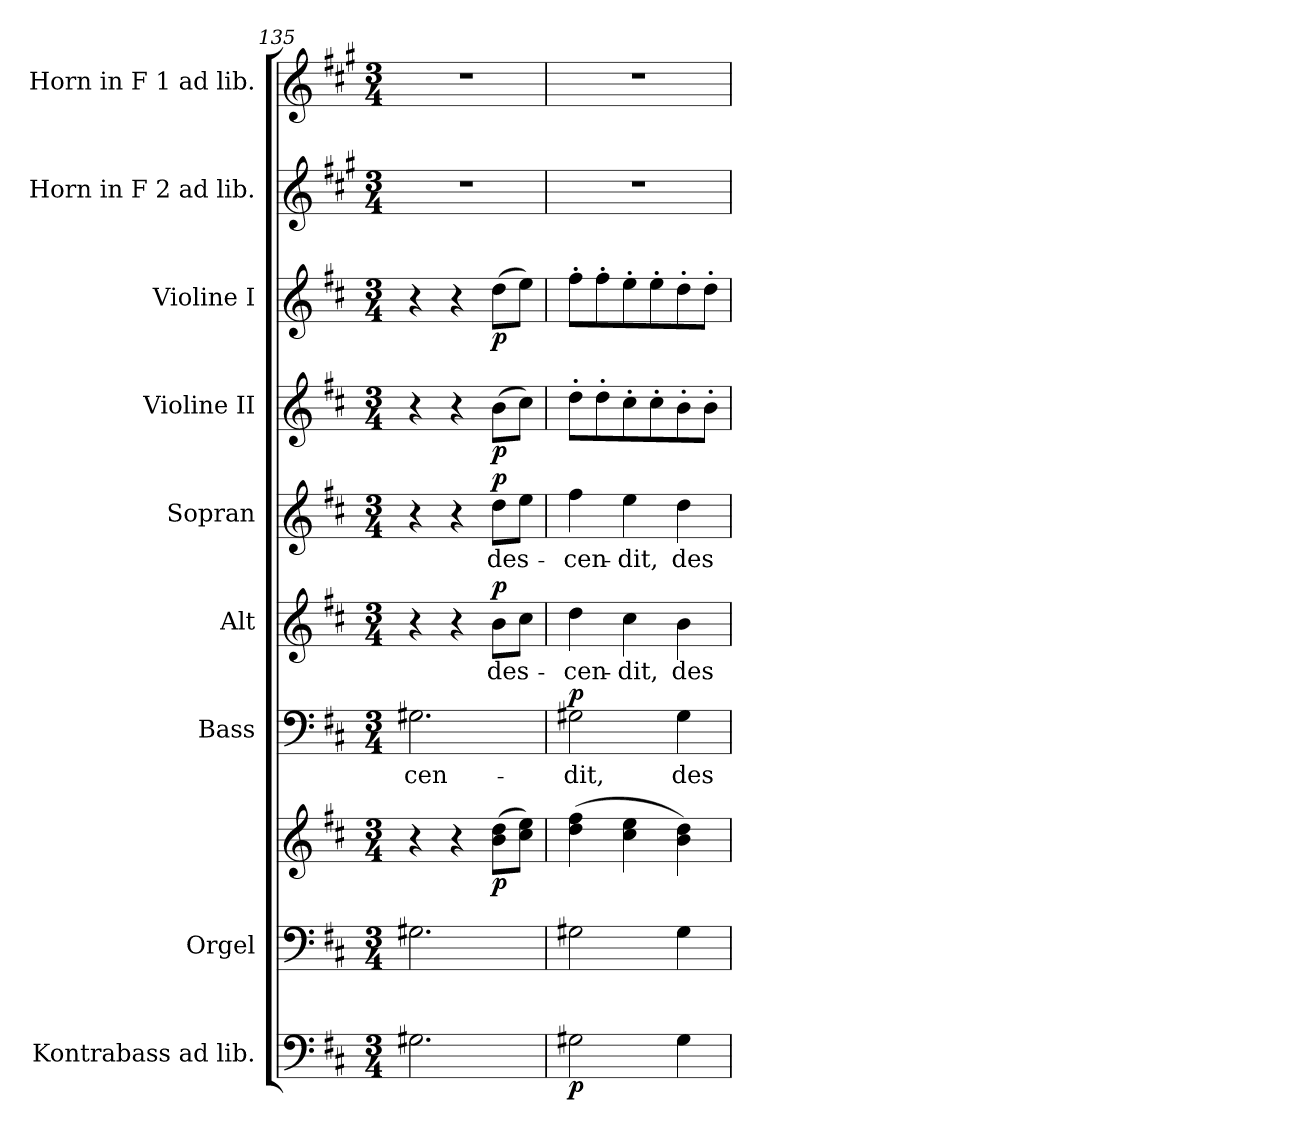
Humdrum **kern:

**kern	**dynam	**kern	**kern	**dynam	**kern	**text	**dynam	**kern	**text	**dynam	**kern	**text	**dynam	**kern	**dynam	**kern	**dynam	**kern	**kern
*part9	*part9	*part8	*part8	*part8	*part7	*part7	*part7	*part6	*part6	*part6	*part5	*part5	*part5	*part4	*part4	*part3	*part3	*part2	*part1
*staff10	*staff10	*staff9	*staff8	*staff8/9	*staff7	*staff7	*staff7	*staff6	*staff6	*staff6	*staff5	*staff5	*staff5	*staff4	*staff4	*staff3	*staff3	*staff2	*staff1
*I"Kontrabass ad lib.	*	*I"Orgel	*	*	*I"Bass	*	*	*I"Alt	*	*	*I"Sopran	*	*	*I"Violine II	*	*I"Violine I	*	*I"Horn in F 2 ad lib.	*I"Horn in F 1 ad lib.
*I'Kb.	*	*I'Org.	*	*	*I'B.	*	*	*I'A.	*	*	*I'S.	*	*	*I'Vl. II	*	*I'Vl. I	*	*	*
*clefF4	*	*clefF4	*clefG2	*	*clefF4	*	*	*clefG2	*	*	*clefG2	*	*	*clefG2	*	*clefG2	*	*clefG2	*clefG2
*ITrd7c12	*	*	*	*	*	*	*	*	*	*	*	*	*	*	*	*	*	*ITrd4c7	*ITrd4c7
*k[f#c#]	*	*k[f#c#]	*k[f#c#]	*	*k[f#c#]	*	*	*k[f#c#]	*	*	*k[f#c#]	*	*	*k[f#c#]	*	*k[f#c#]	*	*k[f#c#]	*k[f#c#]
*D:	*	*D:	*D:	*	*D:	*	*	*D:	*	*	*D:	*	*	*D:	*	*D:	*	*D:	*D:
*M3/4	*	*M3/4	*M3/4	*	*M3/4	*	*	*M3/4	*	*	*M3/4	*	*	*M3/4	*	*M3/4	*	*M3/4	*M3/4
=135	=135	=135	=135	=135	=135	=135	=135	=135	=135	=135	=135	=135	=135	=135	=135	=135	=135	=135	=135
!	!	!	!	!	!	!LO:LY:b	!	!	!	!	!	!	!	!	!	!	!	!	!
2.GG#X\	.	2.G#X\	4r	.	2.G#X\	-cen-	.	4r	.	.	4r	.	.	4r	.	4r	.	2.r	2.r
.	.	.	4r	.	.	.	.	4r	.	.	4r	.	.	4r	.	4r	.	.	.
!	!	!	!	!LO:DY:b	!	!	!	!	!LO:LY:b	!LO:DY:a	!	!LO:LY:b	!LO:DY:a	!	!LO:DY:b	!	!LO:DY:b	!	!
.	.	.	(>8b\ 8dd\L	p	.	.	.	8b\L	des-	p	8dd\L	des-	p	(>8b\L	p	(>8dd\L	p	.	.
.	.	.	8cc#\ 8ee\J)	.	.	.	.	8cc#\J	.	.	8ee\J	.	.	8cc#\J)	.	8ee\J)	.	.	.
=136	=136	=136	=136	=136	=136	=136	=136	=136	=136	=136	=136	=136	=136	=136	=136	=136	=136	=136	=136
!	!LO:DY:b	!	!	!	!	!LO:LY:b	!LO:DY:a	!	!LO:LY:b	!	!	!LO:LY:b	!	!	!	!	!	!	!
2GG#X\	p	2G#X\	(>4dd\ 4ff#\	.	2G#X\	-dit,	p	4dd\	-cen-	.	4ff#\	-cen-	.	8dd'>\L	.	8ff#'>\L	.	2.r	2.r
.	.	.	.	.	.	.	.	.	.	.	.	.	.	8dd'>\	.	8ff#'>\	.	.	.
!	!	!	!	!	!	!	!	!	!LO:LY:b	!	!	!LO:LY:b	!	!	!	!	!	!	!
.	.	.	4cc#\ 4ee\	.	.	.	.	4cc#\	-dit,	.	4ee\	-dit,	.	8cc#'>\	.	8ee'>\	.	.	.
.	.	.	.	.	.	.	.	.	.	.	.	.	.	8cc#'>\	.	8ee'>\	.	.	.
!	!	!	!	!	!	!LO:LY:b	!	!	!LO:LY:b	!	!	!LO:LY:b	!	!	!	!	!	!	!
4GG#\	.	4G#\	4b\ 4dd\)	.	4G#\	des-	.	4b\	des-	.	4dd\	des-	.	8b'>\	.	8dd'>\	.	.	.
.	.	.	.	.	.	.	.	.	.	.	.	.	.	8b'>\J	.	8dd'>\J	.	.	.
=	=	=	=	=	=	=	=	=	=	=	=	=	=	=	=	=	=	=	=
*-	*-	*-	*-	*-	*-	*-	*-	*-	*-	*-	*-	*-	*-	*-	*-	*-	*-	*-	*-
